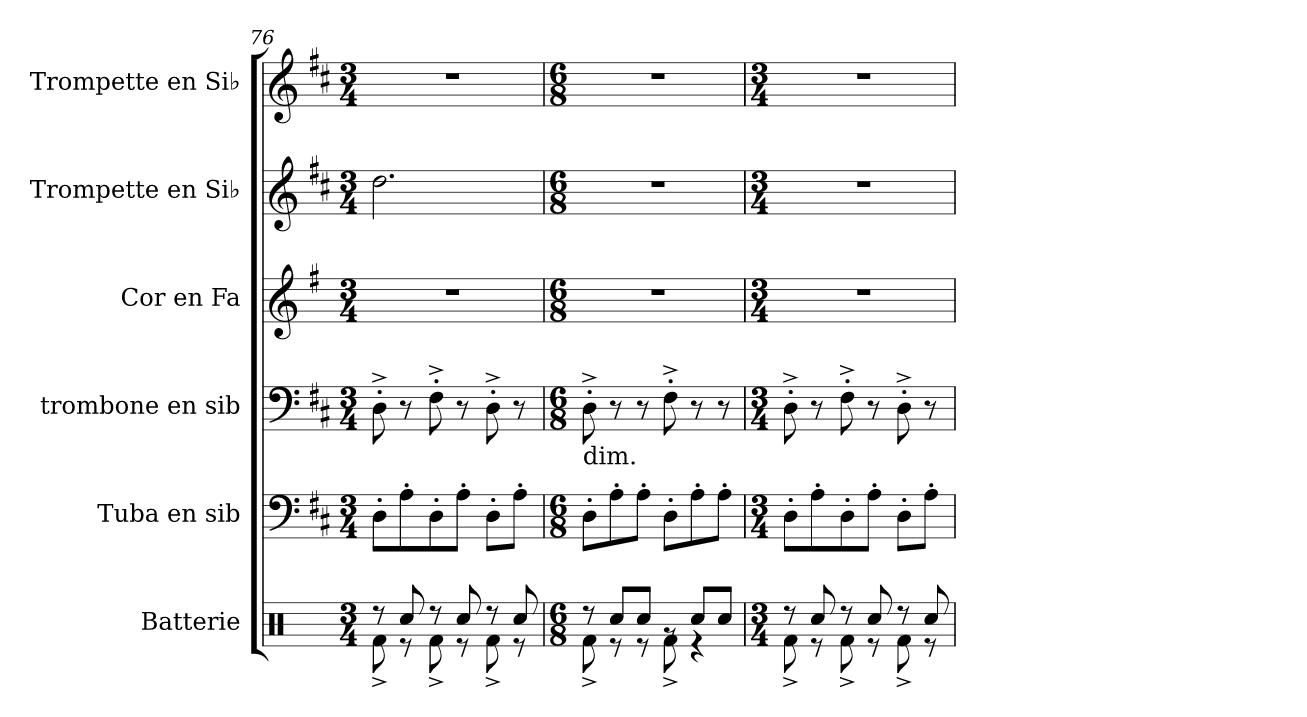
**kern	**kern	**kern	**kern	**kern	**kern
*part6	*part5	*part4	*part3	*part2	*part1
*staff6	*staff5	*staff4	*staff3	*staff2	*staff1
*I"Batterie	*I"Tuba en sib	*I"trombone en sib	*I"Cor en Fa	*I"Trompette en Si♭	*I"Trompette en Si♭
*I'Batt.	*I'Tub. sib	*I'Trb. sib	*I'Cor Fa	*I'Tromp. Si♭	*I'Tromp. Si♭
*clefX	*clefF4	*clefF4	*clefG2	*clefG2	*clefG2
*	*ITrd1c2	*ITrd1c2	*ITrd4c7	*ITrd1c2	*ITrd1c2
*k[]	*k[]	*k[]	*k[]	*k[]	*k[]
*M3/4	*M3/4	*M3/4	*M3/4	*M3/4	*M3/4
=76	=76	=76	=76	=76	=76
*^	*	*	*	*	*
8r	8Rf^\	8C'\L	8C'^\	2.r	2.cc\	2.r
8Rcc/	8r	8G'\	8r	.	.	.
8r	8Rf^\	8C'\	8E'^\	.	.	.
8Rcc/	8r	8G'\J	8r	.	.	.
8r	8Rf^\	8C'\L	8C'^\	.	.	.
8Rcc/	8r	8G'\J	8r	.	.	.
=77	=77	=77	=77	=77	=77	=77
*M6/8	*	*M6/8	*M6/8	*M6/8	*M6/8	*M6/8
!	!	!	!LO:TX:b:t=dim.	!	!	!
8r	8Rf^\	8C'\L	8C'^\	2.r	2.r	2.r
8Rcc/L	8r	8G'\	8r	.	.	.
8Rcc/J	8r	8G'\J	8r	.	.	.
8rg	8Rf^\	8C'\L	8E'^\	.	.	.
8Rcc/L	4r	8G'\	8r	.	.	.
8Rcc/J	.	8G'\J	8r	.	.	.
!!LO:LB:g=z
=78	=78	=78	=78	=78	=78	=78
*M3/4	*	*M3/4	*M3/4	*M3/4	*M3/4	*M3/4
8r	8Rf^\	8C'\L	8C'^\	2.r	2.r	2.r
8Rcc/	8r	8G'\	8r	.	.	.
8r	8Rf^\	8C'\	8E'^\	.	.	.
8Rcc/	8r	8G'\J	8r	.	.	.
8r	8Rf^\	8C'\L	8C'^\	.	.	.
8Rcc/	8r	8G'\J	8r	.	.	.
*v	*v	*	*	*	*	*
=	=	=	=	=	=
*-	*-	*-	*-	*-	*-
